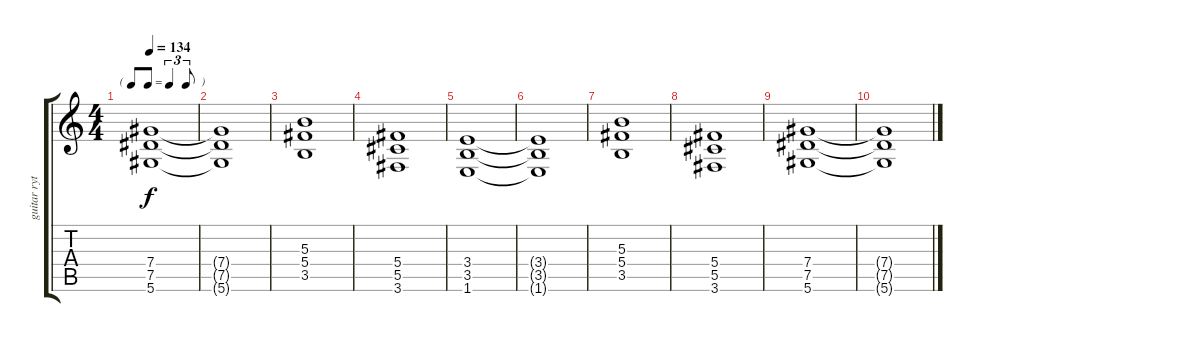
\track ("guitar rythem" "guitar ryt") {instrument distortionguitar}
\staff {score tabs}
\tuning (Eb4 Bb3 Gb3 Db3 Ab2 Eb2) {hide}
\ts (4 4)
\tf triplet8th
\tempo 134
\clef g2
\ks c
(7.4 7.5 5.6).1{dy f instrument distortionguitar} |
(7.4{t} 7.5{t} 5.6{t}).1 |
(5.3 5.4 3.5).1 |
(5.4 5.5 3.6).1 |
(3.4 3.5 1.6).1 |
(3.4{t} 3.5{t} 1.6{t}).1 |
(5.3 5.4 3.5).1 |
(5.4 5.5 3.6).1 |
(7.4 7.5 5.6).1 |
(7.4{t} 7.5{t} 5.6{t}).1
